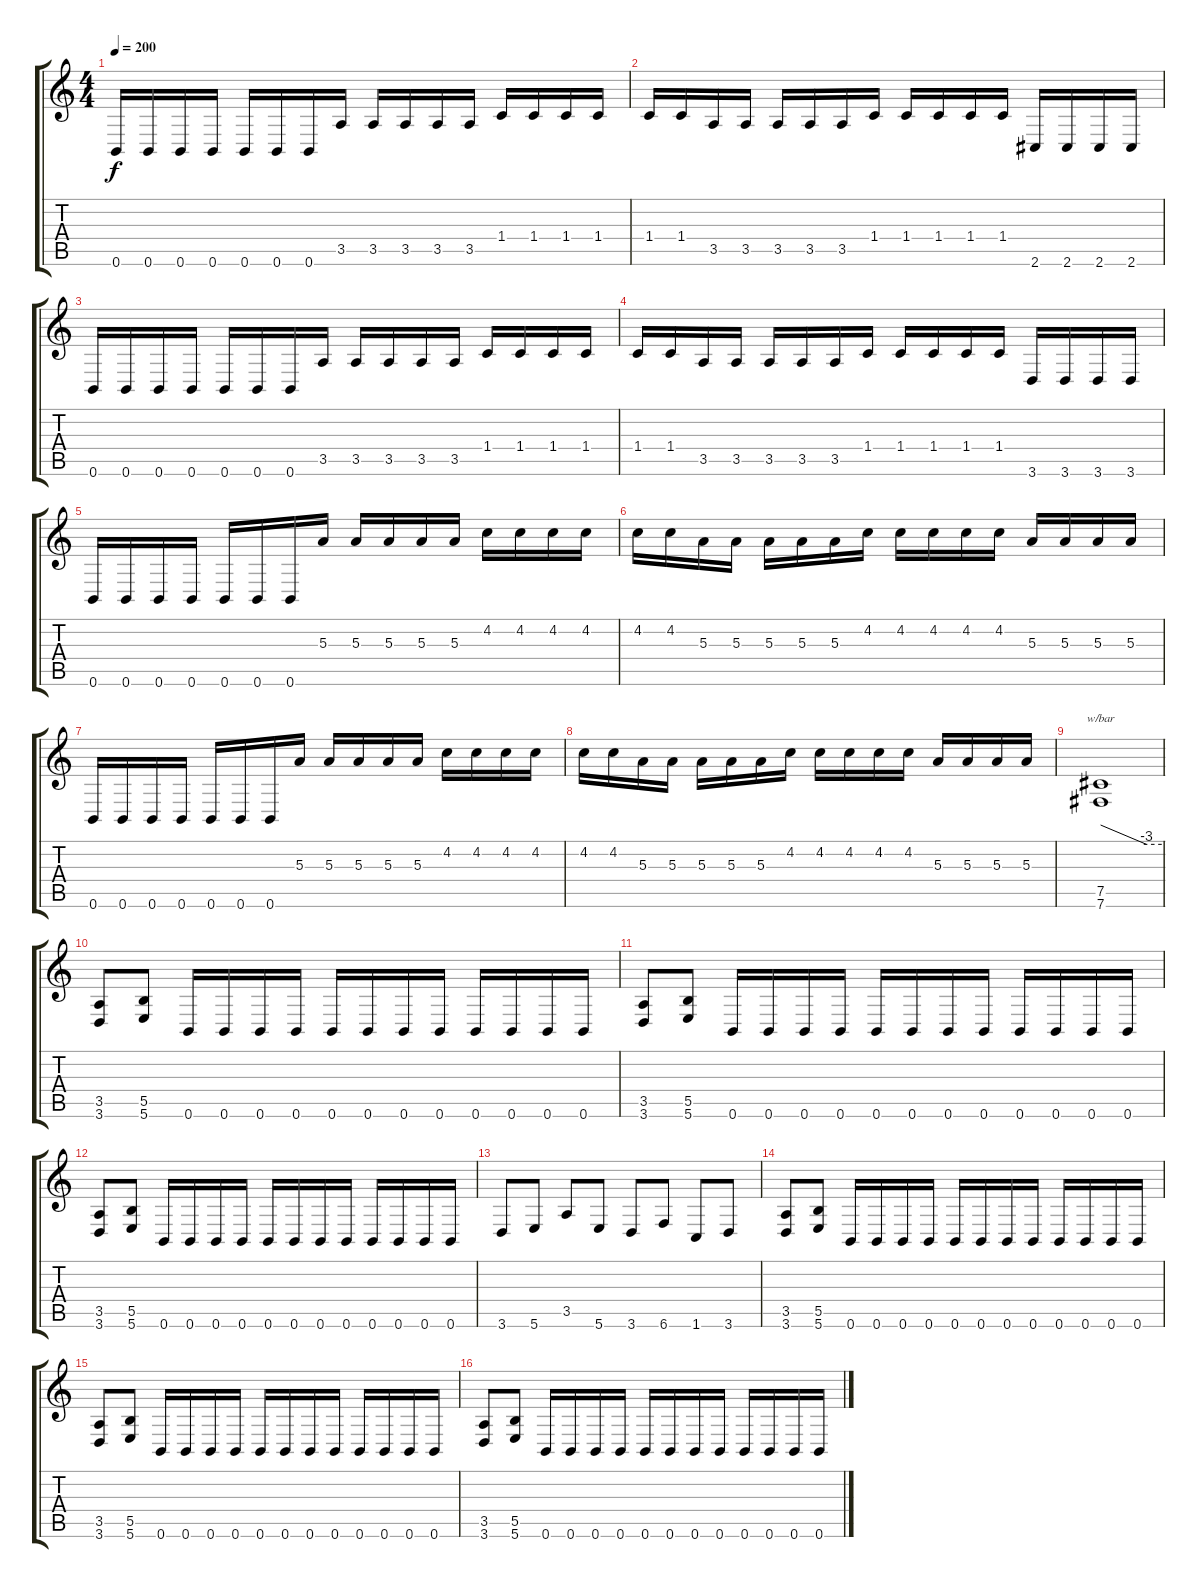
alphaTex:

\track (" " " ") {instrument distortionguitar}
\staff {score tabs}
\tuning (Db4 Ab3 E3 B2 Gb2 B1) {hide}
\ts (4 4)
\tempo 200
\clef g2
\ks c
0.6.16{dy f} 0.6.16 0.6.16 0.6.16 0.6.16 0.6.16 0.6.16 3.5.16 3.5.16 3.5.16 3.5.16 3.5.16 1.4.16 1.4.16 1.4.16 1.4.16 |
1.4.16 1.4.16 3.5.16 3.5.16 3.5.16 3.5.16 3.5.16 1.4.16 1.4.16 1.4.16 1.4.16 1.4.16 2.6.16 2.6.16 2.6.16 2.6.16 |
0.6.16 0.6.16 0.6.16 0.6.16 0.6.16 0.6.16 0.6.16 3.5.16 3.5.16 3.5.16 3.5.16 3.5.16 1.4.16 1.4.16 1.4.16 1.4.16 |
1.4.16 1.4.16 3.5.16 3.5.16 3.5.16 3.5.16 3.5.16 1.4.16 1.4.16 1.4.16 1.4.16 1.4.16 3.6.16 3.6.16 3.6.16 3.6.16 |
0.6.16 0.6.16 0.6.16 0.6.16 0.6.16 0.6.16 0.6.16 5.3.16 5.3.16 5.3.16 5.3.16 5.3.16 4.2.16 4.2.16 4.2.16 4.2.16 |
4.2.16 4.2.16 5.3.16 5.3.16 5.3.16 5.3.16 5.3.16 4.2.16 4.2.16 4.2.16 4.2.16 4.2.16 5.3.16 5.3.16 5.3.16 5.3.16 |
0.6.16 0.6.16 0.6.16 0.6.16 0.6.16 0.6.16 0.6.16 5.3.16 5.3.16 5.3.16 5.3.16 5.3.16 4.2.16 4.2.16 4.2.16 4.2.16 |
4.2.16 4.2.16 5.3.16 5.3.16 5.3.16 5.3.16 5.3.16 4.2.16 4.2.16 4.2.16 4.2.16 4.2.16 5.3.16 5.3.16 5.3.16 5.3.16 |
(7.5 7.6).1{tbe (custom default 0 0 45 -12 60 -12)} |
(3.5 3.6).8 (5.5 5.6).8 0.6.16 0.6.16 0.6.16 0.6.16 0.6.16 0.6.16 0.6.16 0.6.16 0.6.16 0.6.16 0.6.16 0.6.16 |
(3.5 3.6).8 (5.5 5.6).8 0.6.16 0.6.16 0.6.16 0.6.16 0.6.16 0.6.16 0.6.16 0.6.16 0.6.16 0.6.16 0.6.16 0.6.16 |
(3.5 3.6).8 (5.5 5.6).8 0.6.16 0.6.16 0.6.16 0.6.16 0.6.16 0.6.16 0.6.16 0.6.16 0.6.16 0.6.16 0.6.16 0.6.16 |
3.6.8 5.6.8 3.5.8 5.6.8 3.6.8 6.6.8 1.6.8 3.6.8 |
(3.5 3.6).8 (5.5 5.6).8 0.6.16 0.6.16 0.6.16 0.6.16 0.6.16 0.6.16 0.6.16 0.6.16 0.6.16 0.6.16 0.6.16 0.6.16 |
(3.5 3.6).8 (5.5 5.6).8 0.6.16 0.6.16 0.6.16 0.6.16 0.6.16 0.6.16 0.6.16 0.6.16 0.6.16 0.6.16 0.6.16 0.6.16 |
(3.5 3.6).8 (5.5 5.6).8 0.6.16 0.6.16 0.6.16 0.6.16 0.6.16 0.6.16 0.6.16 0.6.16 0.6.16 0.6.16 0.6.16 0.6.16
